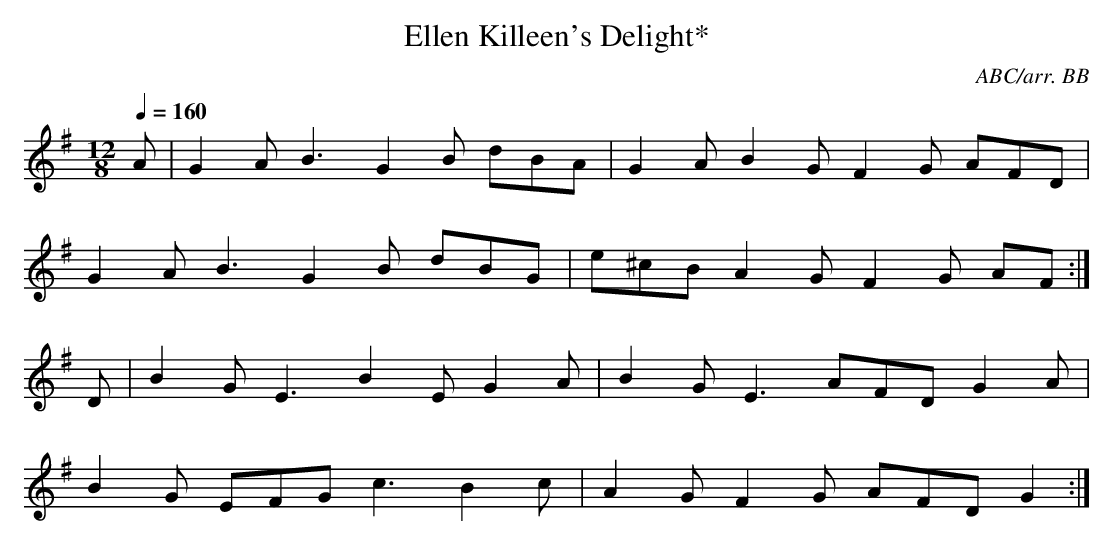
X:1
T:Ellen Killeen's Delight*
C:ABC/arr. BB
M:12/8
L:1/8
Q:1/4=160
K:G
A|G2A B3 G2B dBA|G2A B2G F2G AFD|
G2A B3 G2B dBG|e^cB A2G F2G AF :|
D|B2G E3 B2E G2A|B2G E3 AFD G2A|
B2G EFG c3 B2c|A2G F2G AFD G2 :|
